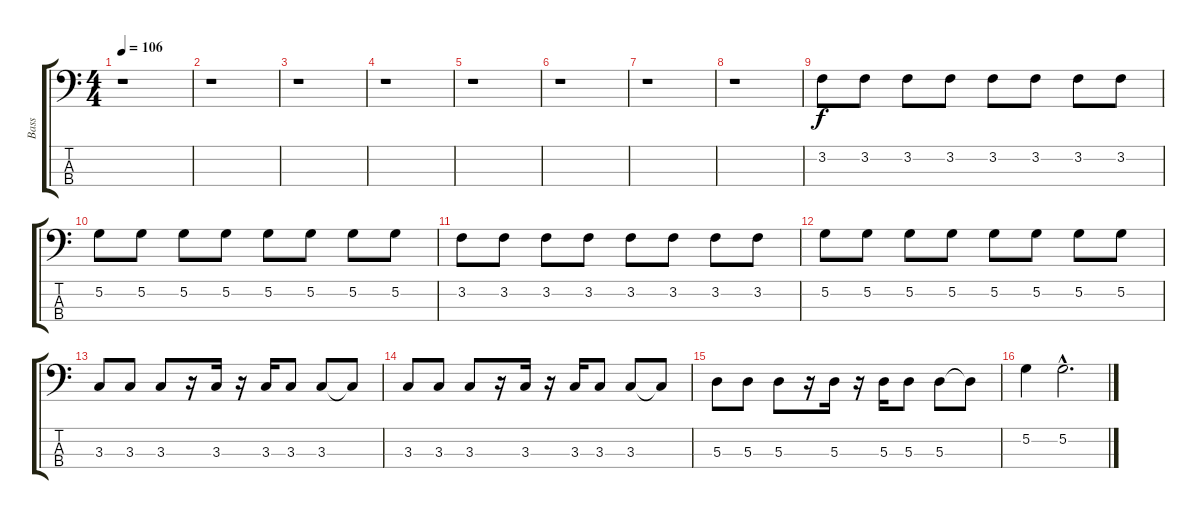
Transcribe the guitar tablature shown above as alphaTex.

\track ("Bass" "Bass") {instrument electricbassfinger}
\staff {score tabs}
\tuning (G2 D2 A1 E1) {hide}
\ts (4 4)
\tempo 106
\clef f4
\ks c
r.1{dy f instrument electricbassfinger} |
r.1 |
r.1 |
r.1 |
r.1 |
r.1 |
r.1 |
r.1 |
3.2.8 3.2.8 3.2.8 3.2.8 3.2.8 3.2.8 3.2.8 3.2.8 |
5.2.8 5.2.8 5.2.8 5.2.8 5.2.8 5.2.8 5.2.8 5.2.8 |
3.2.8 3.2.8 3.2.8 3.2.8 3.2.8 3.2.8 3.2.8 3.2.8 |
5.2.8 5.2.8 5.2.8 5.2.8 5.2.8 5.2.8 5.2.8 5.2.8 |
3.3.8 3.3.8 3.3.8 r.16 3.3.16 r.16 3.3.16 3.3.8 3.3.8 3.3{t}.8 |
3.3.8 3.3.8 3.3.8 r.16 3.3.16 r.16 3.3.16 3.3.8 3.3.8 3.3{t}.8 |
5.3.8 5.3.8 5.3.8 r.16 5.3.16 r.16 5.3.16 5.3.8 5.3.8 5.3{t}.8 |
5.2.4 5.2{hac}.2{d}
